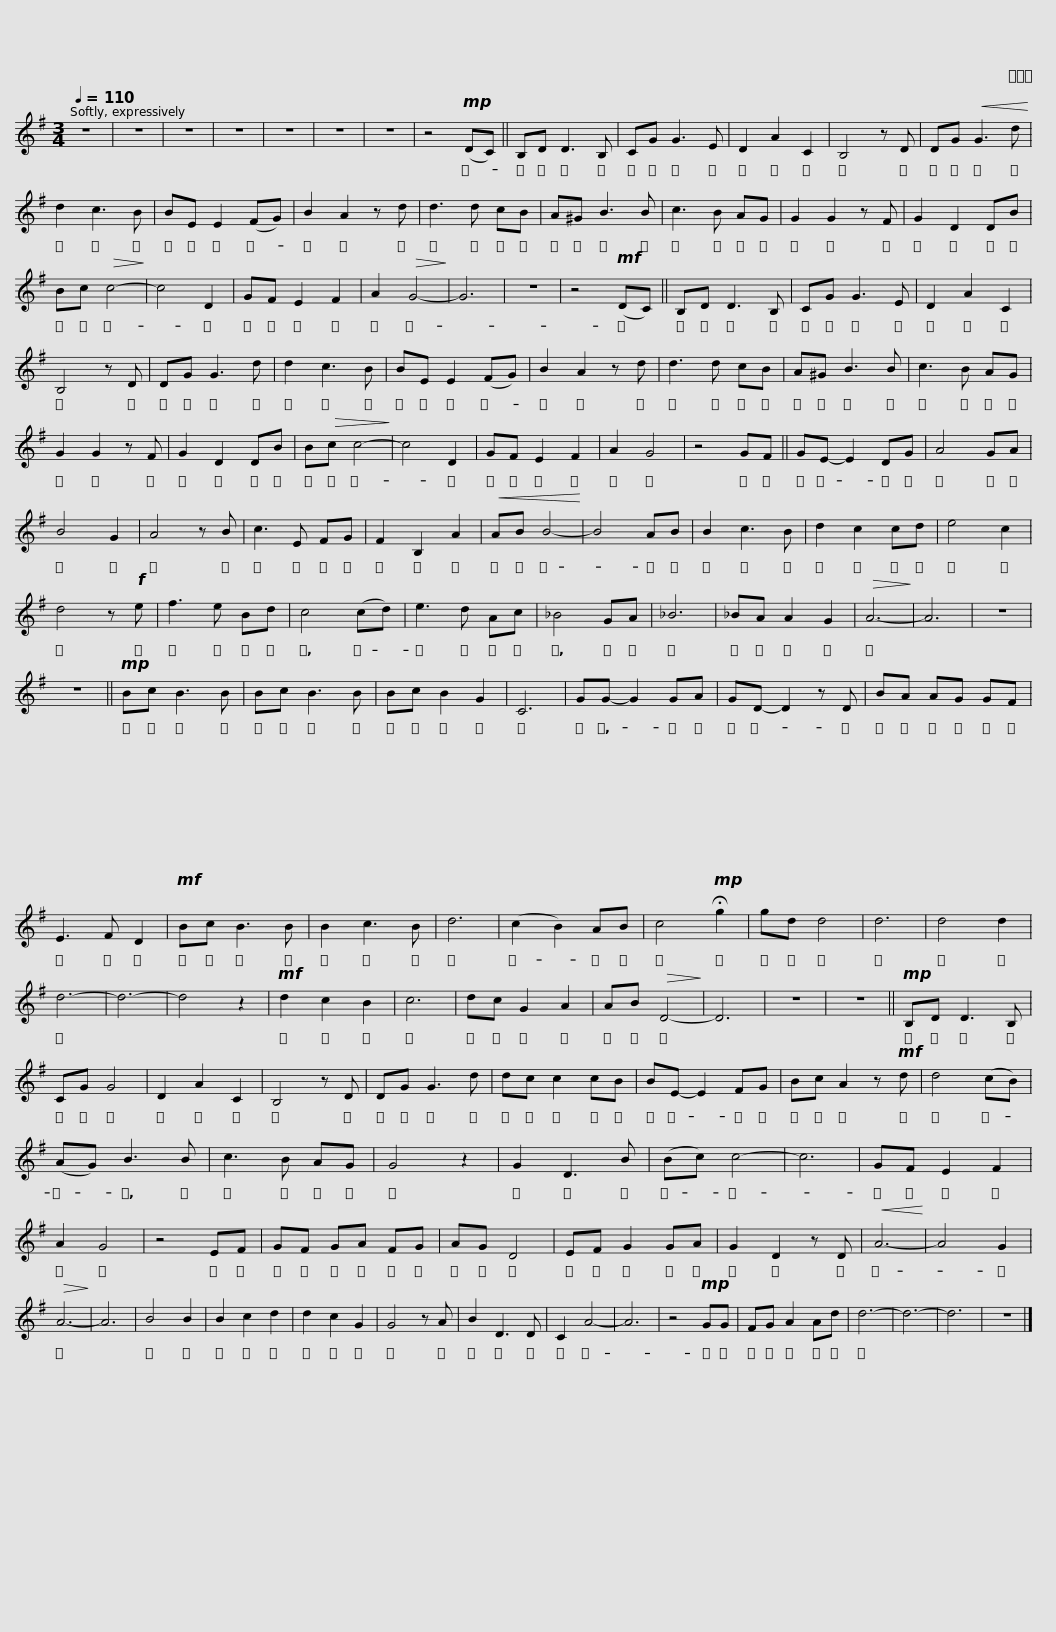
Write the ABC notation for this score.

X:1
L:1/8
Q:1/4=110
M:3/4
I:linebreak $
K:G
V:1 treble
V:1
 z6 | z6 | z6 | z6 |$ z6 | %5
 z6 | z6 | z4!mp! (DC) ||$ B,D D3 B, | CG G3 E | %10
 D2 A2 C2 | B,4 z D |$ DG!<(! G3 d!<)! | d2 c3 B | BE E2 (FG) | %15
 B2 A2 z d |$ d3 d cB | A^G B3 B | c3 B AG | G2 G2 z F |$ %20
 G2 D2 DB | Bc!>(! c4-!>)! | c4 D2 | GF E2 F2 |$ A2!>(! G4-!>)! | %25
 G6 | z6 | z4!mf! (DC) ||$ B,D D3 B, | CG G3 E | %30
 D2 A2 C2 | B,4 z D |$ DG G3 d | d2 c3 B | BE E2 (FG) | %35
 B2 A2 z d |$ d3 d cB | A^G B3 B | c3 B AG | G2 G2 z F |$ %40
 G2 D2 DB | B!>(!c c4-!>)! | c4 D2 | GF E2 F2 |$ A2 G4 | %45
 z4 GF || GE- E2 DG | A4 GA |$ B4 G2 | A4 z B | %50
 c3 E FG | F2 B,2 A2 |$!<(! AB B4-!<)! | B4 AB | B2 c3 B | %55
 d2 c2 cd |$ e4 c2 | d4 z!f! e | f3 e Bd | c4 (cd) |$ %60
 e3 d Ac | _B4 GA | _B6 | _BA A2 G2 |$!>(! A6-!>)! | %65
 A6 | z6 | z6 ||$!mp! Bc B3 B | Bc B3 B | %70
 Bc B2 G2 | C6 |$ GG- G2 GA | GD- D2 z D | BA AG GF | %75
 E3 F D2 |$!mf! Bc B3 B | B2 c3 B | d6 | (c2 B2) AB |$ %80
 c4!mp! !fermata!g2 | gd d4 | d6 | d4 d2 |$ d6- | %85
 d6- | d4 z2 |!mf! d2 c2 B2 |$ c6 | dc G2 A2 | %90
 AB!>(! D4-!>)! | D6 |$ z6 | z6 ||!mp! B,D D3 B, | %95
 CG G4 |$ D2 A2 C2 | B,4 z D | DG G3 d | dc c2 cB |$ %100
 BE- E2 FG | Bc A2 z!mf! d | d4 (cB) | (AG) B3 B |$ c3 B AG | %105
 G4 z2 | G2 D3 B | (Bc) c4- |$ c6 | GF E2 F2 | %110
 A2 G4 | z4 EF |$ GF GA FG | AG D4 | EF G2 GA | %115
 G2 D2 z D |$!<(! A6-!<)! | A4 G2 |!>(! A6-!>)! | A6 |$ %120
 B4 B2 | B2 c2 d2 | d2 c2 G2 | G4 z A |$ B2 D3 D | %125
 C2 A4- | A6 | z4!mp! GG |$ FG A2 Ad | d6- | %130
 d6- | d6 |$ z6 |] %133
